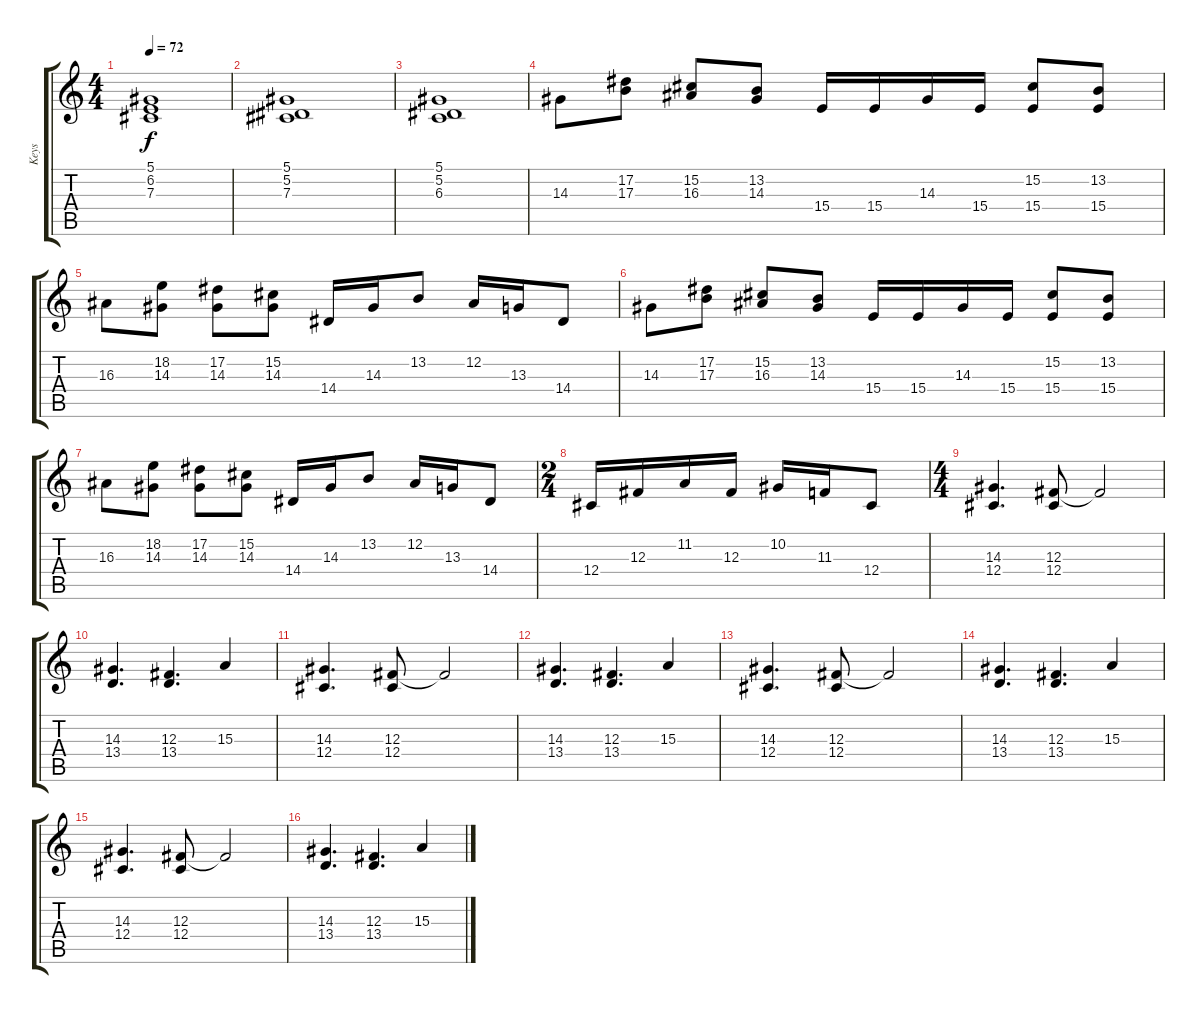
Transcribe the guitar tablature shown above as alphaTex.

\track ("Keys" "Keys") {instrument stringensemble1}
\staff {score tabs}
\tuning (Eb4 Bb3 Gb3 Db3 Ab2 Eb2) {hide}
\ts (4 4)
\tempo 72
\clef g2
\ks c
(5.1 6.2 7.3).1{dy f} |
(5.1 5.2 7.3).1 |
(5.1 5.2 6.3).1 |
14.3.8 (17.2 17.3).8 (15.2 16.3).8 (13.2 14.3).8 15.4.16 15.4.16 14.3.16 15.4.16 (15.2 15.4).8 (13.2 15.4).8 |
16.3.8 (18.2 14.3).8 (17.2 14.3).8 (15.2 14.3).8 14.4.16 14.3.16 13.2.8 12.2.16 13.3.16 14.4.8 |
14.3.8 (17.2 17.3).8 (15.2 16.3).8 (13.2 14.3).8 15.4.16 15.4.16 14.3.16 15.4.16 (15.2 15.4).8 (13.2 15.4).8 |
16.3.8 (18.2 14.3).8 (17.2 14.3).8 (15.2 14.3).8 14.4.16 14.3.16 13.2.8 12.2.16 13.3.16 14.4.8 |
\ts (2 4)
12.4.16 12.3.16 11.2.16 12.3.16 10.2.16 11.3.16 12.4.8 |
\ts (4 4)
(14.3 12.4).4{d} (12.3 12.4).8 12.3{t}.2 |
(14.3 13.4).4{d} (12.3 13.4).4{d} 15.3.4 |
(14.3 12.4).4{d} (12.3 12.4).8 12.3{t}.2 |
(14.3 13.4).4{d} (12.3 13.4).4{d} 15.3.4 |
(14.3 12.4).4{d} (12.3 12.4).8 12.3{t}.2 |
(14.3 13.4).4{d} (12.3 13.4).4{d} 15.3.4 |
(14.3 12.4).4{d} (12.3 12.4).8 12.3{t}.2 |
(14.3 13.4).4{d} (12.3 13.4).4{d} 15.3.4
